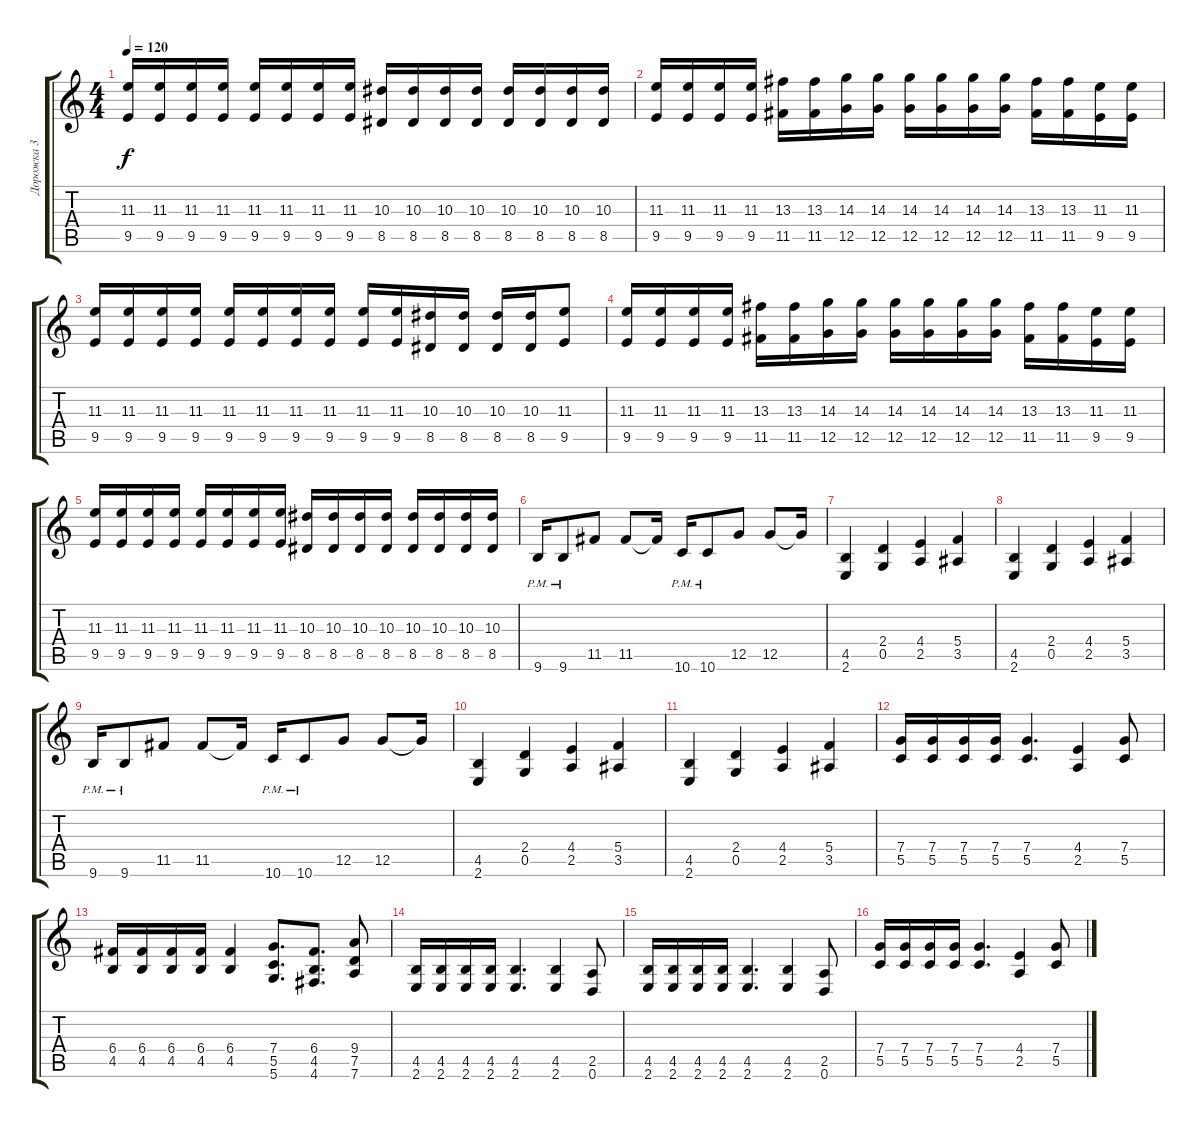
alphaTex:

\track ("Дорожка 3" "Дорожка 3") {instrument distortionguitar}
\staff {score tabs}
\tuning (D4 A3 F3 C3 G2 D2) {hide}
\ts (4 4)
\tempo 120
\clef g2
\ks c
(11.3 9.5).16{dy f} (11.3 9.5).16 (11.3 9.5).16 (11.3 9.5).16 (11.3 9.5).16 (11.3 9.5).16 (11.3 9.5).16 (11.3 9.5).16 (10.3 8.5).16 (10.3 8.5).16 (10.3 8.5).16 (10.3 8.5).16 (10.3 8.5).16 (10.3 8.5).16 (10.3 8.5).16 (10.3 8.5).16 |
(11.3 9.5).16 (11.3 9.5).16 (11.3 9.5).16 (11.3 9.5).16 (13.3 11.5).16 (13.3 11.5).16 (14.3 12.5).16 (14.3 12.5).16 (14.3 12.5).16 (14.3 12.5).16 (14.3 12.5).16 (14.3 12.5).16 (13.3 11.5).16 (13.3 11.5).16 (11.3 9.5).16 (11.3 9.5).16 |
(11.3 9.5).16 (11.3 9.5).16 (11.3 9.5).16 (11.3 9.5).16 (11.3 9.5).16 (11.3 9.5).16 (11.3 9.5).16 (11.3 9.5).16 (11.3 9.5).16 (11.3 9.5).16 (10.3 8.5).16 (10.3 8.5).16 (10.3 8.5).16 (10.3 8.5).16 (11.3 9.5).8 |
(11.3 9.5).16 (11.3 9.5).16 (11.3 9.5).16 (11.3 9.5).16 (13.3 11.5).16 (13.3 11.5).16 (14.3 12.5).16 (14.3 12.5).16 (14.3 12.5).16 (14.3 12.5).16 (14.3 12.5).16 (14.3 12.5).16 (13.3 11.5).16 (13.3 11.5).16 (11.3 9.5).16 (11.3 9.5).16 |
(11.3 9.5).16 (11.3 9.5).16 (11.3 9.5).16 (11.3 9.5).16 (11.3 9.5).16 (11.3 9.5).16 (11.3 9.5).16 (11.3 9.5).16 (10.3 8.5).16 (10.3 8.5).16 (10.3 8.5).16 (10.3 8.5).16 (10.3 8.5).16 (10.3 8.5).16 (10.3 8.5).16 (10.3 8.5).16 |
9.6{pm}.16{volume 13 balance 16} 9.6{pm}.8 11.5.8 11.5.8 11.5{t}.16 10.6{pm}.16 10.6{pm}.8 12.5.8 12.5.8 12.5{t}.16 |
(4.5 2.6).4 (2.4 0.5).4 (4.4 2.5).4 (5.4 3.5).4 |
(4.5 2.6).4 (2.4 0.5).4 (4.4 2.5).4 (5.4 3.5).4 |
9.6{pm}.16{volume 13 balance 16} 9.6{pm}.8 11.5.8 11.5.8 11.5{t}.16 10.6{pm}.16 10.6{pm}.8 12.5.8 12.5.8 12.5{t}.16 |
(4.5 2.6).4 (2.4 0.5).4 (4.4 2.5).4 (5.4 3.5).4 |
(4.5 2.6).4 (2.4 0.5).4 (4.4 2.5).4 (5.4 3.5).4 |
(7.4 5.5).16{volume 13 balance 16} (7.4 5.5).16 (7.4 5.5).16 (7.4 5.5).16 (7.4 5.5).4{d} (4.4 2.5).4 (7.4 5.5).8 |
(6.4 4.5).16 (6.4 4.5).16 (6.4 4.5).16 (6.4 4.5).16 (6.4 4.5).4 (7.4 5.5 5.6).8{d} (6.4 4.5 4.6).8{d} (9.4 7.5 7.6).8 |
(4.5 2.6).16 (4.5 2.6).16 (4.5 2.6).16 (4.5 2.6).16 (4.5 2.6).4{d} (4.5 2.6).4 (2.5 0.6).8 |
(4.5 2.6).16 (4.5 2.6).16 (4.5 2.6).16 (4.5 2.6).16 (4.5 2.6).4{d} (4.5 2.6).4 (2.5 0.6).8 |
(7.4 5.5).16 (7.4 5.5).16 (7.4 5.5).16 (7.4 5.5).16 (7.4 5.5).4{d} (4.4 2.5).4 (7.4 5.5).8
